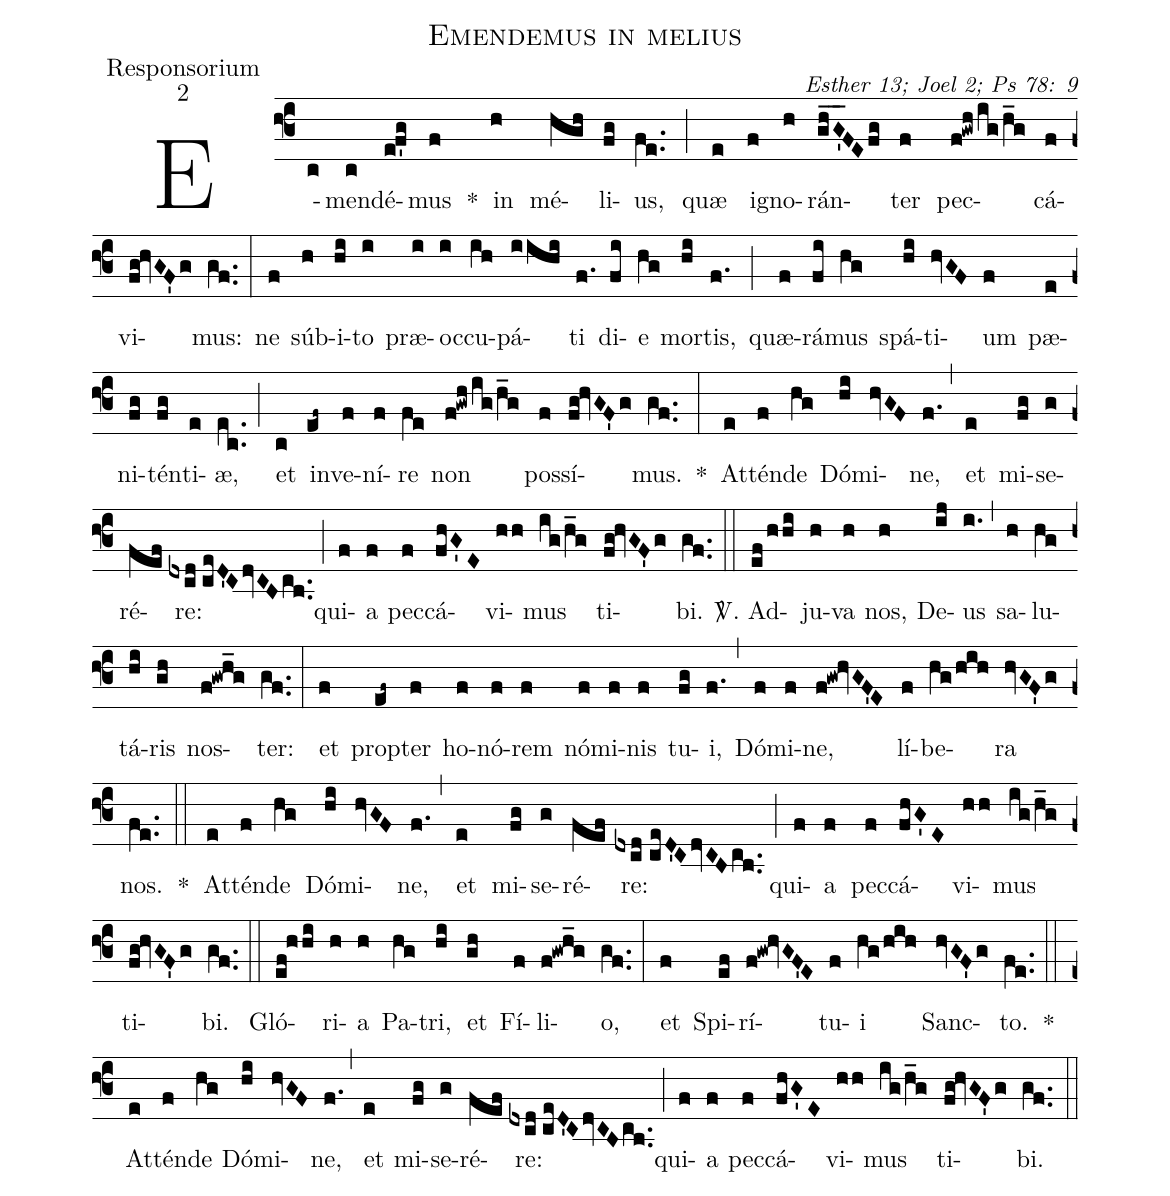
name: Emendemus in melius;
office-part: Responsorium;
mode: 2;
commentary: Esther 13; Joel 2; Ps 78: 9;
%%
(f3) E(c)men(c)dé(e!f'g)mus(f) *() in(h) mé(hgh)li(fg)us,(fe..) (;) quæ(e) i(f)gno(h)rán(gh_G'_FEfg)ter(f) pec(f!gwh/ig/h_g)cá(f)vi(fg!hvGF'g)mus:(gf..) (:)
ne(f) súb(h)i(hi)to(i) præ(i)oc(i)cu(ih)pá(iihi)ti(f.) di(fi)e(hg) mor(hi)tis,(f.) (;) quæ(f)rá(fi)mus(hg) spá(hi)ti(hvGF)um(f) pæ(e)ni(fg)tén(fg)ti(e)æ,(ec..) (;) et(c) in(ef~)ve(f)ní(f)re(fe) non(f!gwh/ig/h_g) pos(f)sí(fg!hvGF'g)mus.(gf..) *(:)
At(e)tén(f)de(hg) Dó(hi)mi(hvGF)ne,(f.) (,) et(e) mi(fg)se(g)ré(fef)re:(dxcd//ceD'CdvCBcb..) (;) qui(f)a(f) pec(f)cá(fhG'E)vi(hh)mus(ig/h_g) ti(fg!hvGF'g)bi.(gf..) (::)
<sp>V/</sp>. Ad(ef/hhi)ju(h)va(h) nos,(h) De(ij)us(i.) (,) sa(h)lu(hg)tá(hi)ris(gh) nos(f!gwh_g)ter:(gf..) (:)
et(f) prop(ef~)ter(f) ho(f)nó(f)rem(f) nó(f)mi(f)nis(f) tu(fg)i,(f.) (,) Dó(f)mi(f)ne,(f!gw!hvGF'E) lí(f)be(hg/hih)ra(hvGF'g) nos.(fe..) *(::)
At(e)tén(f)de(hg) Dó(hi)mi(hvGF)ne,(f.) (,) et(e) mi(fg)se(g)ré(fef)re:(dxcd//ceD'CdvCBcb..) (;) qui(f)a(f) pec(f)cá(fhG'E)vi(hh)mus(ig/h_g) ti(fg!hvGF'g)bi.(gf..) (::)
Gló(ef!hhi)ri(h)a(h) Pa(hg)tri,(hi) et(gh) Fí(f)li(f!gwh_g)o,(gf..) (:)
et(f) Spi(ef)rí(f!gw!hvGF'E)tu(f)i(hg/hih) Sanc(hvGF'g)to.(fe..) *(::)
At(e)tén(f)de(hg) Dó(hi)mi(hvGF)ne,(f.) (,) et(e) mi(fg)se(g)ré(fef)re:(dxcd//ceD'CdvCBcb..) (;) qui(f)a(f) pec(f)cá(fhG'E)vi(hh)mus(ig/h_g) ti(fg!hvGF'g)bi.(gf..) (::)
